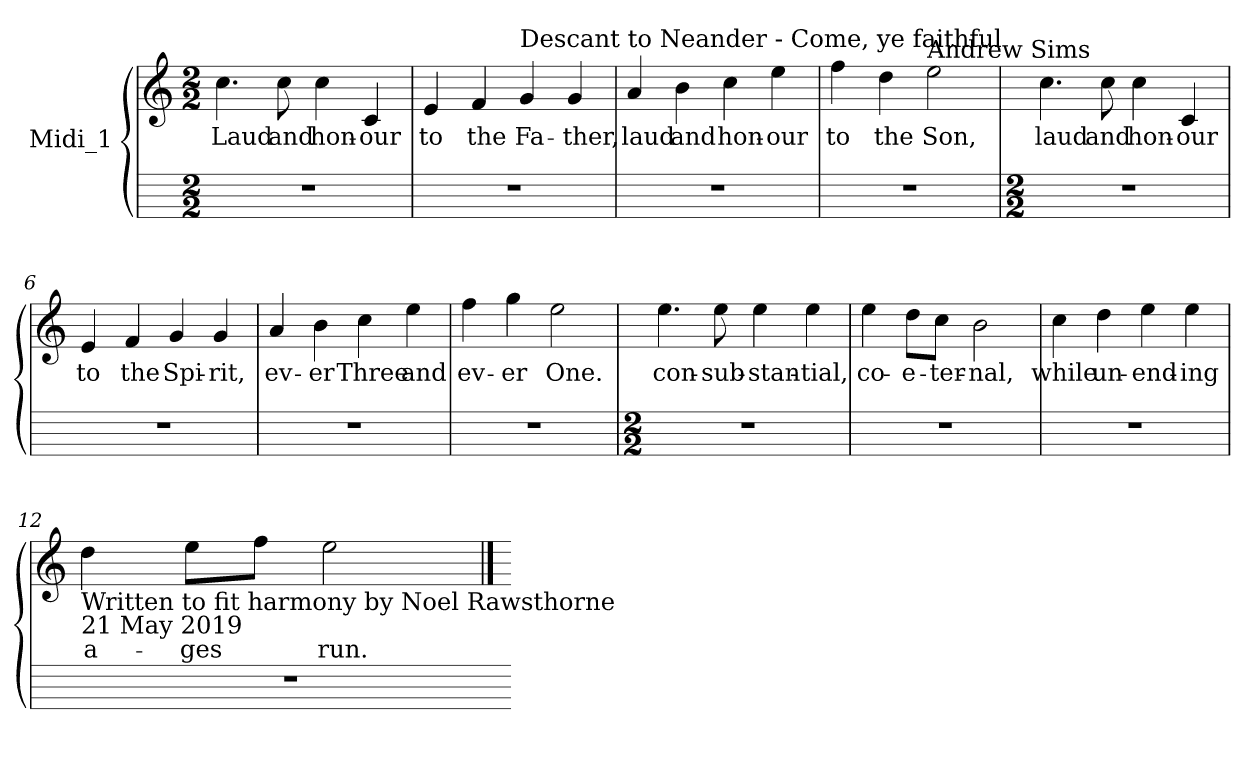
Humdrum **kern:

**kern	**kern	**text
*part2	*part1	*part1
*staff2	*staff1	*staff1
*I"Midi_1	*I"Midi_1	*
*	*clefG2	*
*	*k[]	*
*	*C:	*
*M2/2	*M2/2	*
=1	=1	=1
!	!	!LO:LY:b
1r	4.cc	Laud
!	!	!LO:LY:b
.	8cc	and
!	!	!LO:LY:b
.	4cc	hon-
!	!	!LO:LY:b
.	4c	-our
=2	=2	=2
!	!	!LO:LY:b
1r	4e	to
!	!	!LO:LY:b
.	4f	the
!	!LO:TX:a:t=Descant to Neander - Come, ye faithful	!
!	!	!LO:LY:b
.	4g	Fa-
!	!	!LO:LY:b
.	4g	-ther,
=3	=3	=3
!	!	!LO:LY:b
1r	4a	laud
!	!	!LO:LY:b
.	4b	and
!	!	!LO:LY:b
.	4cc	hon-
!	!	!LO:LY:b
.	4ee	-our
=4	=4	=4
!	!	!LO:LY:b
1r	4ff	to
!	!	!LO:LY:b
.	4dd	the
!	!LO:TX:a:t=Andrew Sims	!
!	!	!LO:LY:b
.	2ee	Son,
!!LO:LB:g=z
=5	=5	=5
*M2/2	*	*
!	!	!LO:LY:b
1r	4.cc	laud
!	!	!LO:LY:b
.	8cc	and
!	!	!LO:LY:b
.	4cc	hon-
!	!	!LO:LY:b
.	4c	-our
=6	=6	=6
!	!	!LO:LY:b
1r	4e	to
!	!	!LO:LY:b
.	4f	the
!	!	!LO:LY:b
.	4g	Spi-
!	!	!LO:LY:b
.	4g	-rit,
=7	=7	=7
!	!	!LO:LY:b
1r	4a	ev-
!	!	!LO:LY:b
.	4b	-er
!	!	!LO:LY:b
.	4cc	Three
!	!	!LO:LY:b
.	4ee	and
=8	=8	=8
!	!	!LO:LY:b
1r	4ff	ev-
!	!	!LO:LY:b
.	4gg	-er
!	!	!LO:LY:b
.	2ee	One.
!!LO:LB:g=z
=9	=9	=9
*M2/2	*	*
!	!	!LO:LY:b
1r	4.ee	con-
!	!	!LO:LY:b
.	8ee	-sub-
!	!	!LO:LY:b
.	4ee	-stan-
!	!	!LO:LY:b
.	4ee	-tial,
=10	=10	=10
!	!	!LO:LY:b
1r	4ee	co-
!	!	!LO:LY:b
.	8ddL	-e-
!	!	!LO:LY:b
.	8ccJ	-ter-
!	!	!LO:LY:b
.	2b	-nal,
=11	=11	=11
!	!	!LO:LY:b
1r	4cc	while
!	!	!LO:LY:b
.	4dd	un-
!	!	!LO:LY:b
.	4ee	-end-
!	!	!LO:LY:b
.	4ee	-ing
=12	=12	=12
!	!LO:TX:b:t=Written to fit harmony by Noel Rawsthorne\n21 May 2019	!
!	!	!LO:LY:b
1r	4dd	a-
!	!	!LO:LY:b
.	8eeL	-ges
.	8ffJ	.
!	!	!LO:LY:b
.	2ee	run.
=	==	==
*-	*-	*-
